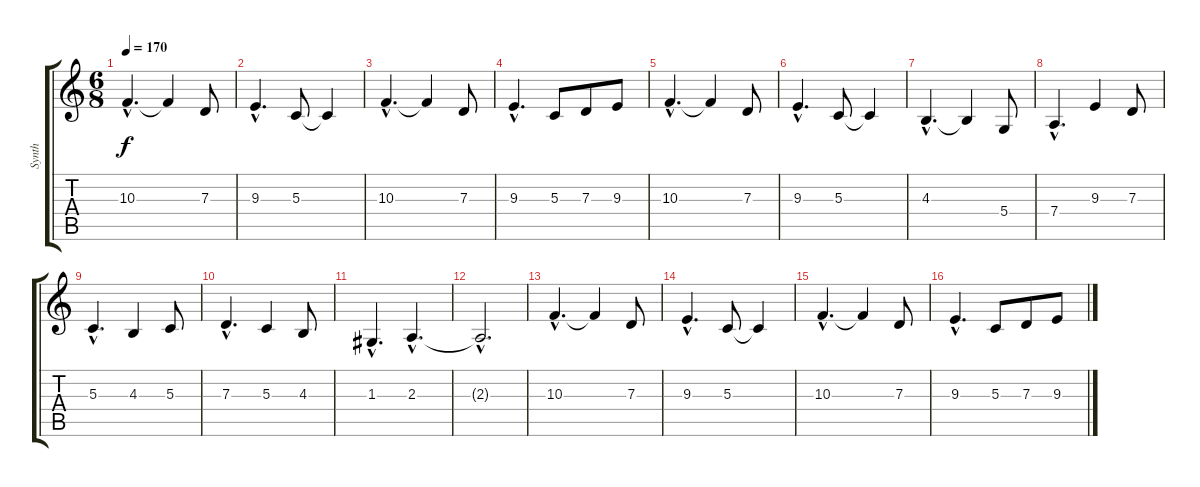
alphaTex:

\track ("Synth" "Synth") {instrument pad4choir}
\staff {score tabs}
\tuning (E4 B3 G3 D3 A2 E2) {hide}
\ts (6 8)
\tempo 170
\clef g2
\ks c
10.3{hac}.4{d dy f instrument pad4choir} 10.3{t}.4 7.3.8 |
9.3{hac}.4{d} 5.3.8 5.3{t}.4 |
10.3{hac}.4{d} 10.3{t}.4 7.3.8 |
9.3{hac}.4{d} 5.3.8 7.3.8 9.3.8 |
10.3{hac}.4{d} 10.3{t}.4 7.3.8 |
9.3{hac}.4{d} 5.3.8 5.3{t}.4 |
4.3{hac}.4{d} 4.3{t}.4 5.4.8 |
7.4{hac}.4{d} 9.3.4 7.3.8 |
5.3{hac}.4{d} 4.3.4 5.3.8 |
7.3{hac}.4{d} 5.3.4 4.3.8 |
1.3{hac}.4{d} 2.3{hac}.4{d} |
2.3{hac t}.2{d} |
10.3{hac}.4{d} 10.3{t}.4 7.3.8 |
9.3{hac}.4{d} 5.3.8 5.3{t}.4 |
10.3{hac}.4{d} 10.3{t}.4 7.3.8 |
9.3{hac}.4{d} 5.3.8 7.3.8 9.3.8
